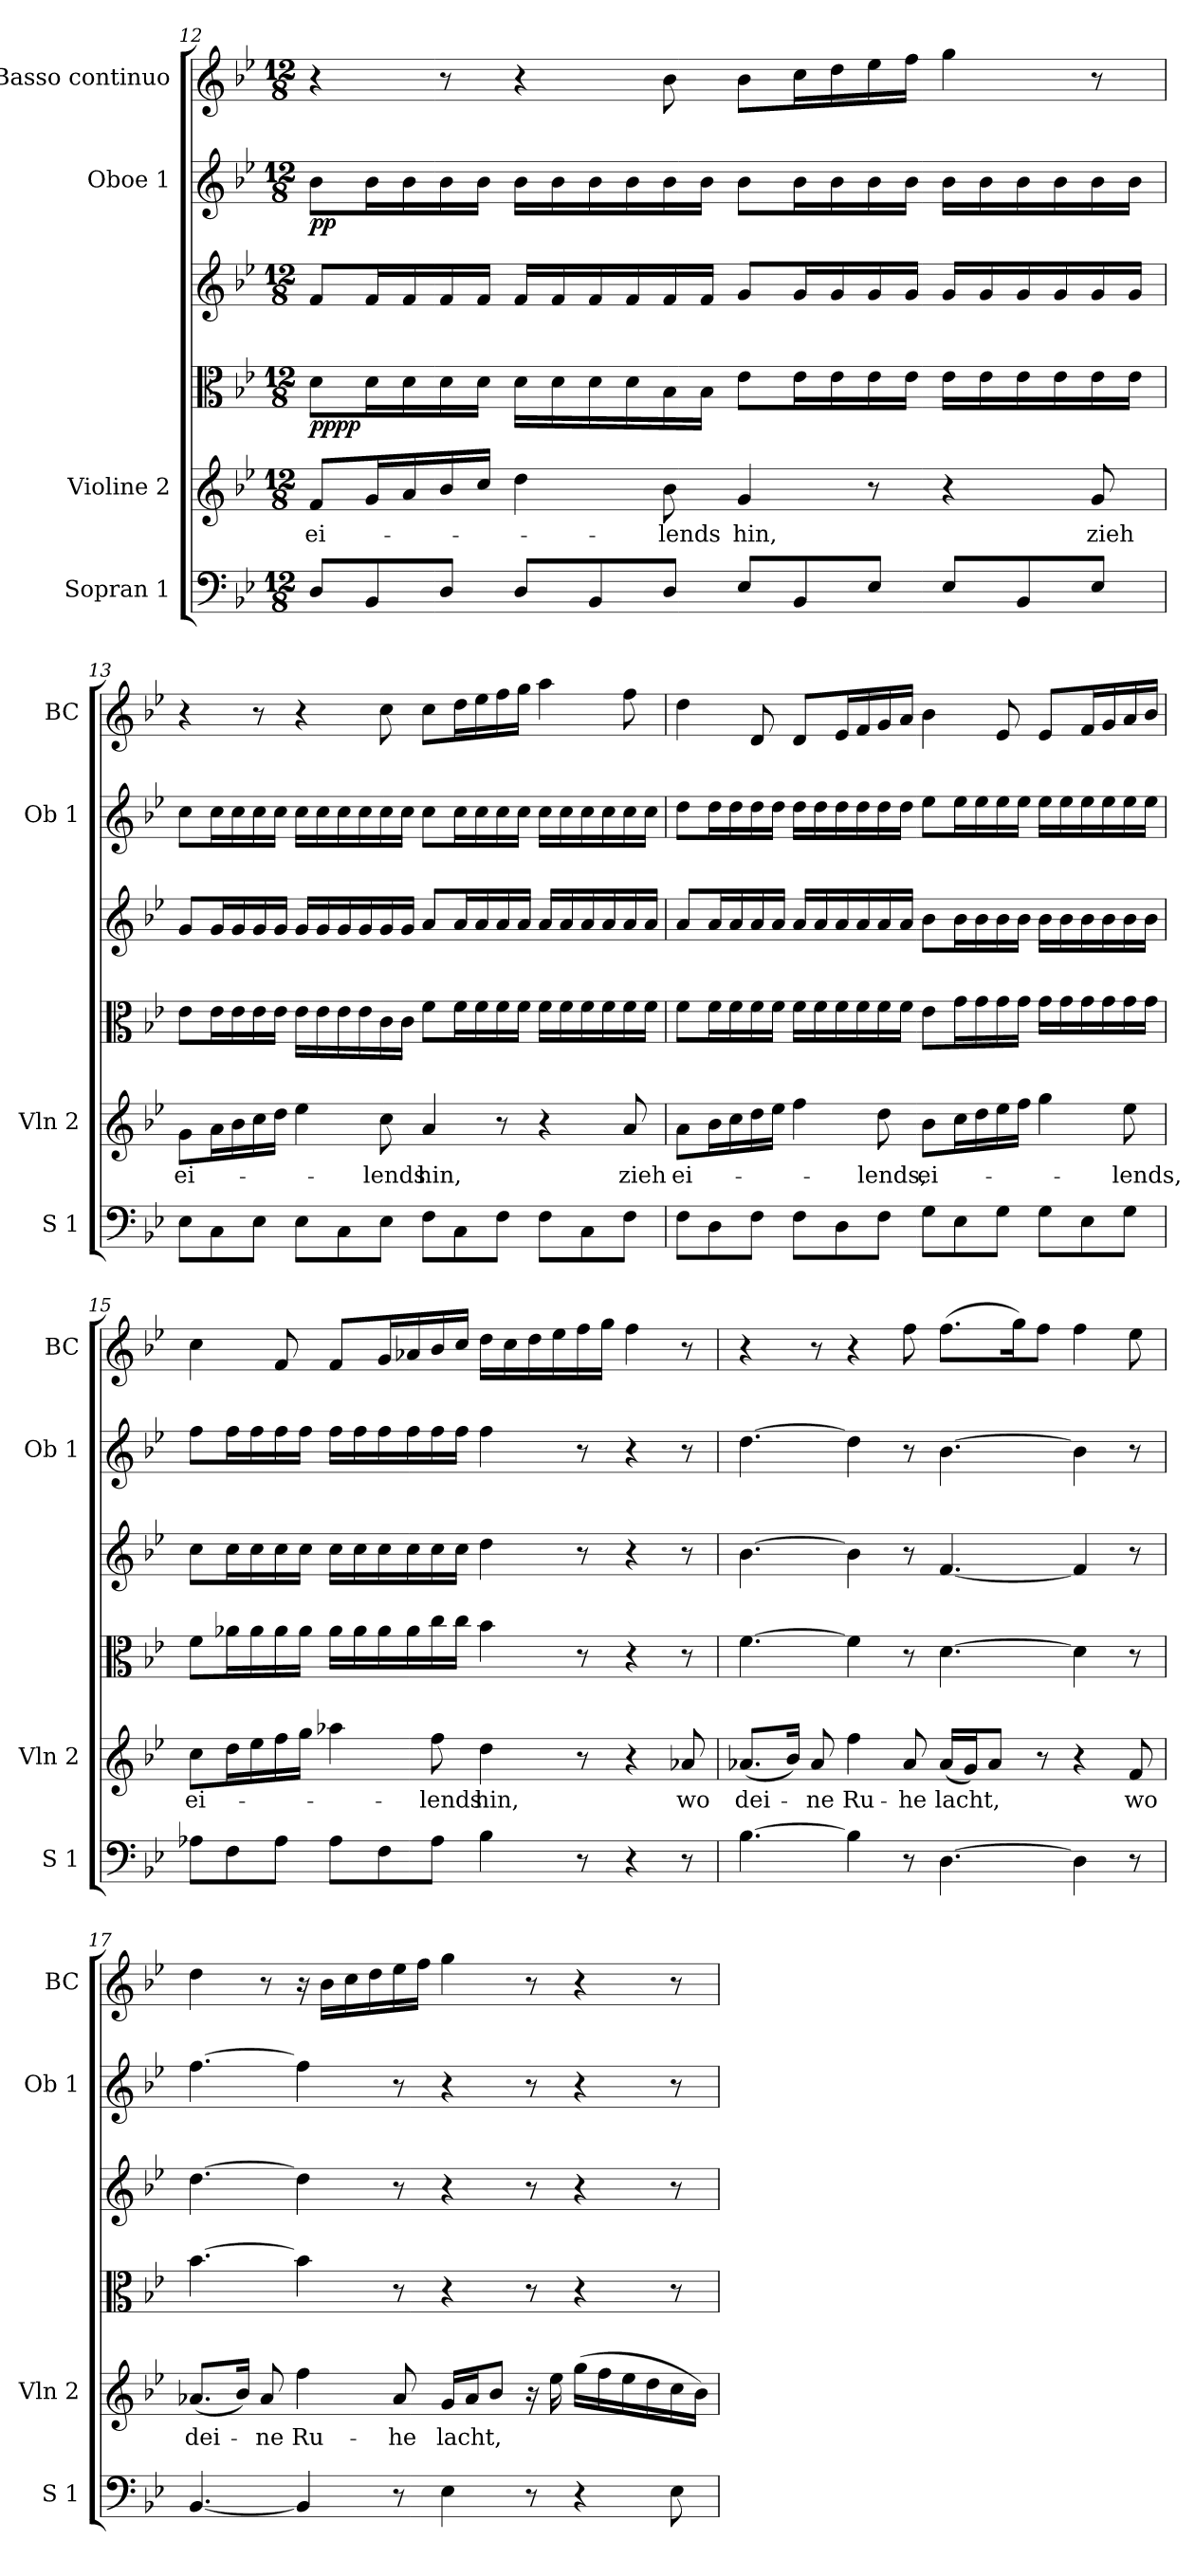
**kern	**kern	**text	**kern	**kern	**dynam	**kern	**dynam	**kern
*part4	*part3	*part3	*part3	*part3	*part3	*part2	*part2	*part1
*staff6	*staff5	*staff5	*staff4	*staff3	*staff3/4/5	*staff2	*staff2	*staff1
*I"Sopran 1	*I"Violine 2	*	*	*	*	*I"Oboe 1	*	*I"Basso continuo
*I'S 1	*I'Vln 2	*	*	*	*	*I'Ob 1	*	*I'BC
*clefF4	*clefG2	*	*clefC3	*clefG2	*	*clefG2	*	*clefG2
*ITrd7c12	*	*	*	*	*	*	*	*
*k[b-e-]	*k[b-e-]	*	*k[b-e-]	*k[b-e-]	*	*k[b-e-]	*	*k[b-e-]
*B-:	*B-:	*	*B-:	*B-:	*	*B-:	*	*B-:
*M12/8	*M12/8	*	*M12/8	*M12/8	*	*M12/8	*	*M12/8
=12	=12	=12	=12	=12	=12	=12	=12	=12
!	!	!	!	!	!LO:DY:b=2	!	!	!
!	!	!	!	!	!LO:DY:n=1:b	!	!LO:DY:b	!
8DD/L	8f/L	ei-	8d\L	8f/L	pp pp	8b-\L	pp	4r
8BBB-/	16g/L	.	16d\L	16f/L	.	16b-\L	.	.
.	16a/	.	16d\	16f/	.	16b-\	.	.
8DD/J	16b-/	.	16d\	16f/	.	16b-\	.	8r
.	16cc/JJ	.	16d\JJ	16f/JJ	.	16b-\JJ	.	.
8DD/L	4dd\	.	16d\LL	16f/LL	.	16b-\LL	.	4r
.	.	.	16d\	16f/	.	16b-\	.	.
8BBB-/	.	.	16d\	16f/	.	16b-\	.	.
.	.	.	16d\	16f/	.	16b-\	.	.
8DD/J	8b-\	-lends	16B-\	16f/	.	16b-\	.	8b-\
.	.	.	16B-\JJ	16f/JJ	.	16b-\JJ	.	.
8EE-/L	4g/	hin,	8e-\L	8g/L	.	8b-\L	.	8b-\L
8BBB-/	.	.	16e-\L	16g/L	.	16b-\L	.	16cc\L
.	.	.	16e-\	16g/	.	16b-\	.	16dd\
8EE-/J	8r	.	16e-\	16g/	.	16b-\	.	16ee-\
.	.	.	16e-\JJ	16g/JJ	.	16b-\JJ	.	16ff\JJ
8EE-/L	4r	.	16e-\LL	16g/LL	.	16b-\LL	.	4gg\
.	.	.	16e-\	16g/	.	16b-\	.	.
8BBB-/	.	.	16e-\	16g/	.	16b-\	.	.
.	.	.	16e-\	16g/	.	16b-\	.	.
8EE-/J	8g/	zieh	16e-\	16g/	.	16b-\	.	8r
.	.	.	16e-\JJ	16g/JJ	.	16b-\JJ	.	.
!!LO:LB:g=z
=13	=13	=13	=13	=13	=13	=13	=13	=13
8EE-\L	8g\L	ei-	8e-\L	8g/L	.	8cc\L	.	4r
8CC\	16a\L	.	16e-\L	16g/L	.	16cc\L	.	.
.	16b-\	.	16e-\	16g/	.	16cc\	.	.
8EE-\J	16cc\	.	16e-\	16g/	.	16cc\	.	8r
.	16dd\JJ	.	16e-\JJ	16g/JJ	.	16cc\JJ	.	.
8EE-\L	4ee-\	.	16e-\LL	16g/LL	.	16cc\LL	.	4r
.	.	.	16e-\	16g/	.	16cc\	.	.
8CC\	.	.	16e-\	16g/	.	16cc\	.	.
.	.	.	16e-\	16g/	.	16cc\	.	.
8EE-\J	8cc\	-lends	16c\	16g/	.	16cc\	.	8cc\
.	.	.	16c\JJ	16g/JJ	.	16cc\JJ	.	.
8FF\L	4a/	hin,	8f\L	8a/L	.	8cc\L	.	8cc\L
8CC\	.	.	16f\L	16a/L	.	16cc\L	.	16dd\L
.	.	.	16f\	16a/	.	16cc\	.	16ee-!\
8FF\J	8r	.	16f\	16a/	.	16cc\	.	16ff!\
.	.	.	16f\JJ	16a/JJ	.	16cc\JJ	.	16gg!\JJ
8FF\L	4r	.	16f\LL	16a/LL	.	16cc\LL	.	4aa!\
.	.	.	16f\	16a/	.	16cc\	.	.
8CC\	.	.	16f\	16a/	.	16cc\	.	.
.	.	.	16f\	16a/	.	16cc\	.	.
8FF\J	8a/	zieh	16f\	16a/	.	16cc\	.	8ff\
.	.	.	16f\JJ	16a/JJ	.	16cc\JJ	.	.
=14	=14	=14	=14	=14	=14	=14	=14	=14
8FF\L	8a\L	ei-	8f\L	8a/L	.	8dd\L	.	4dd\
8DD\	16b-\L	.	16f\L	16a/L	.	16dd\L	.	.
.	16cc\	.	16f\	16a/	.	16dd\	.	.
8FF\J	16dd\	.	16f\	16a/	.	16dd\	.	8d/
.	16ee-\JJ	.	16f\JJ	16a/JJ	.	16dd\JJ	.	.
8FF\L	4ff\	.	16f\LL	16a/LL	.	16dd\LL	.	8d/L
.	.	.	16f\	16a/	.	16dd\	.	.
8DD\	.	.	16f\	16a/	.	16dd\	.	16e-/L
.	.	.	16f\	16a/	.	16dd\	.	16f/
8FF\J	8dd\	-lends,	16f\	16a/	.	16dd\	.	16g/
.	.	.	16f\JJ	16a/JJ	.	16dd\JJ	.	16a/JJ
8GG\L	8b-\L	ei-	8e-\L	8b-\L	.	8ee-\L	.	4b-\
8EE-\	16cc\L	.	16g\L	16b-\L	.	16ee-\L	.	.
.	16dd\	.	16g\	16b-\	.	16ee-\	.	.
8GG\J	16ee-\	.	16g\	16b-\	.	16ee-\	.	8e-/
.	16ff\JJ	.	16g\JJ	16b-\JJ	.	16ee-\JJ	.	.
8GG\L	4gg\	.	16g\LL	16b-\LL	.	16ee-\LL	.	8e-/L
.	.	.	16g\	16b-\	.	16ee-\	.	.
8EE-\	.	.	16g\	16b-\	.	16ee-\	.	16f/L
.	.	.	16g\	16b-\	.	16ee-\	.	16g/
8GG\J	8ee-\	-lends,	16g\	16b-\	.	16ee-\	.	16a/
.	.	.	16g\JJ	16b-\JJ	.	16ee-\JJ	.	16b-/JJ
=15	=15	=15	=15	=15	=15	=15	=15	=15
8AA-X\L	8cc\L	ei-	8f\L	8cc\L	.	8ff\L	.	4cc\
8FF\	16dd\L	.	16a-X\L	16cc\L	.	16ff\L	.	.
.	16ee-\	.	16a-\	16cc\	.	16ff\	.	.
8AA-\J	16ff\	.	16a-\	16cc\	.	16ff\	.	8f/
.	16gg\JJ	.	16a-\JJ	16cc\JJ	.	16ff\JJ	.	.
8AA-\L	4aa-X\	.	16a-\LL	16cc\LL	.	16ff\LL	.	8f/L
.	.	.	16a-\	16cc\	.	16ff\	.	.
8FF\	.	.	16a-\	16cc\	.	16ff\	.	16g/L
.	.	.	16a-\	16cc\	.	16ff\	.	16a-X/
8AA-\J	8ff\	-lends	16cc\	16cc\	.	16ff\	.	16b-/
.	.	.	16cc\JJ	16cc\JJ	.	16ff\JJ	.	16cc/JJ
4BB-\	4dd\	hin,	4b-\	4dd\	.	4ff\	.	16dd\LL
.	.	.	.	.	.	.	.	16cc\
.	.	.	.	.	.	.	.	16dd\
.	.	.	.	.	.	.	.	16ee-\
8r	8r	.	8r	8r	.	8r	.	16ff\
.	.	.	.	.	.	.	.	16gg\JJ
4r	4r	.	4r	4r	.	4r	.	4ff\
8r	8a-X/	wo	8r	8r	.	8r	.	8r
!!LO:PB:g=z
=16	=16	=16	=16	=16	=16	=16	=16	=16
[4.BB-\	(<8.a-X/L	dei-	[4.f\	[4.b-\	.	[4.dd\	.	4r
.	16b-/Jk)	.	.	.	.	.	.	.
.	8a-/	-ne	.	.	.	.	.	8r
4BB-\]	4ff\	Ru-	4f\]	4b-\]	.	4dd\]	.	4r
8r	8a-/	-he	8r	8r	.	8r	.	8ff\
[4.DD\	(<16a-/LL	lacht,	[4.d\	[4.f/	.	[4.b-\	.	(>8.ff\L
.	16g/J)	.	.	.	.	.	.	.
.	8a-/J	.	.	.	.	.	.	.
.	.	.	.	.	.	.	.	16gg\k)
.	8r	.	.	.	.	.	.	8ff\J
4DD\]	4r	.	4d\]	4f/]	.	4b-\]	.	4ff\
8r	8f/	wo	8r	8r	.	8r	.	8ee-\
=17	=17	=17	=17	=17	=17	=17	=17	=17
[4.BBB-/	(>8.a-X/L	dei-	[4.b-\	[4.dd\	.	[4.ff\	.	4dd\
.	16b-/Jk)	.	.	.	.	.	.	.
.	8a-/	-ne	.	.	.	.	.	8r
4BBB-/]	4ff\	Ru-	4b-\]	4dd\]	.	4ff\]	.	16r
.	.	.	.	.	.	.	.	16b-\LL
.	.	.	.	.	.	.	.	16cc\
.	.	.	.	.	.	.	.	16dd\
8r	8a-/	-he	8r	8r	.	8r	.	16ee-\
.	.	.	.	.	.	.	.	16ff\JJ
4EE-\	16g/LL	lacht,	4r	4r	.	4r	.	4gg\
.	16a-/J	.	.	.	.	.	.	.
.	8b-/J	.	.	.	.	.	.	.
8r	16r	.	8r	8r	.	8r	.	8r
.	16ee-!\	.	.	.	.	.	.	.
4r	(>16gg\LL	.	4r	4r	.	4r	.	4r
.	16ff\	.	.	.	.	.	.	.
.	16ee-\	.	.	.	.	.	.	.
.	16dd\	.	.	.	.	.	.	.
8EE-\	16cc\	.	8r	8r	.	8r	.	8r
.	16b-\JJ)	.	.	.	.	.	.	.
=	=	=	=	=	=	=	=	=
*-	*-	*-	*-	*-	*-	*-	*-	*-
